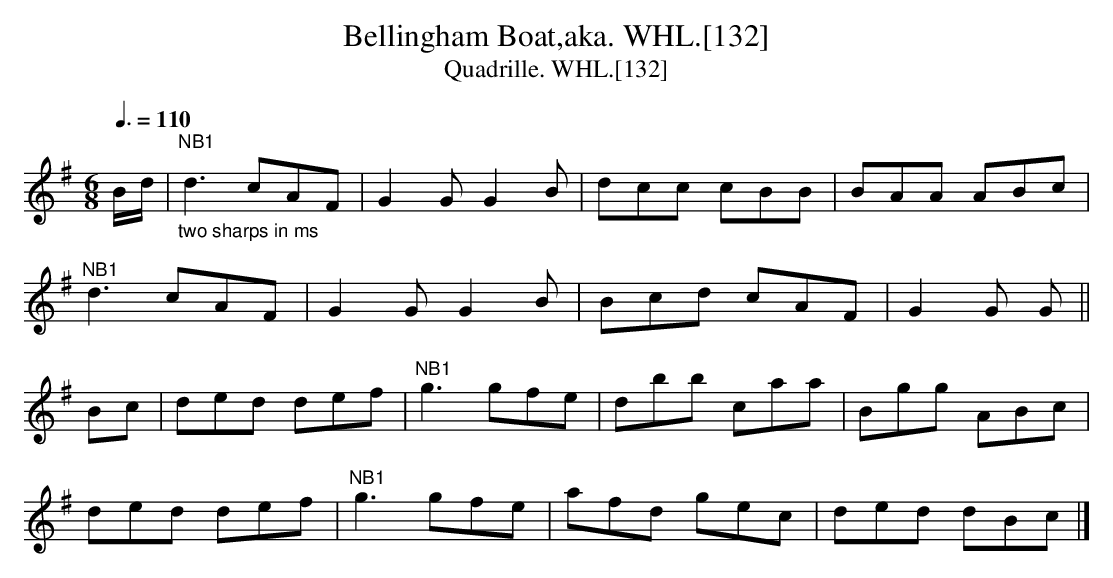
X:1
T:Bellingham Boat,aka. WHL.[132]
T:Quadrille. WHL.[132]
M:6/8
L:1/8
Q:3/8=110
K:G
B/d/ |"_two sharps in ms" "^NB1"d3 cAF | G2G G2B | dcc cBB | BAA ABc |
"^NB1"d3 cAF | G2G G2B | Bcd cAF | G2G G ||
Bc | ded def | "^NB1"g3 gfe | dbb caa | Bgg ABc |
ded def | "^NB1"g3 gfe | afd gec | ded dBc |]
